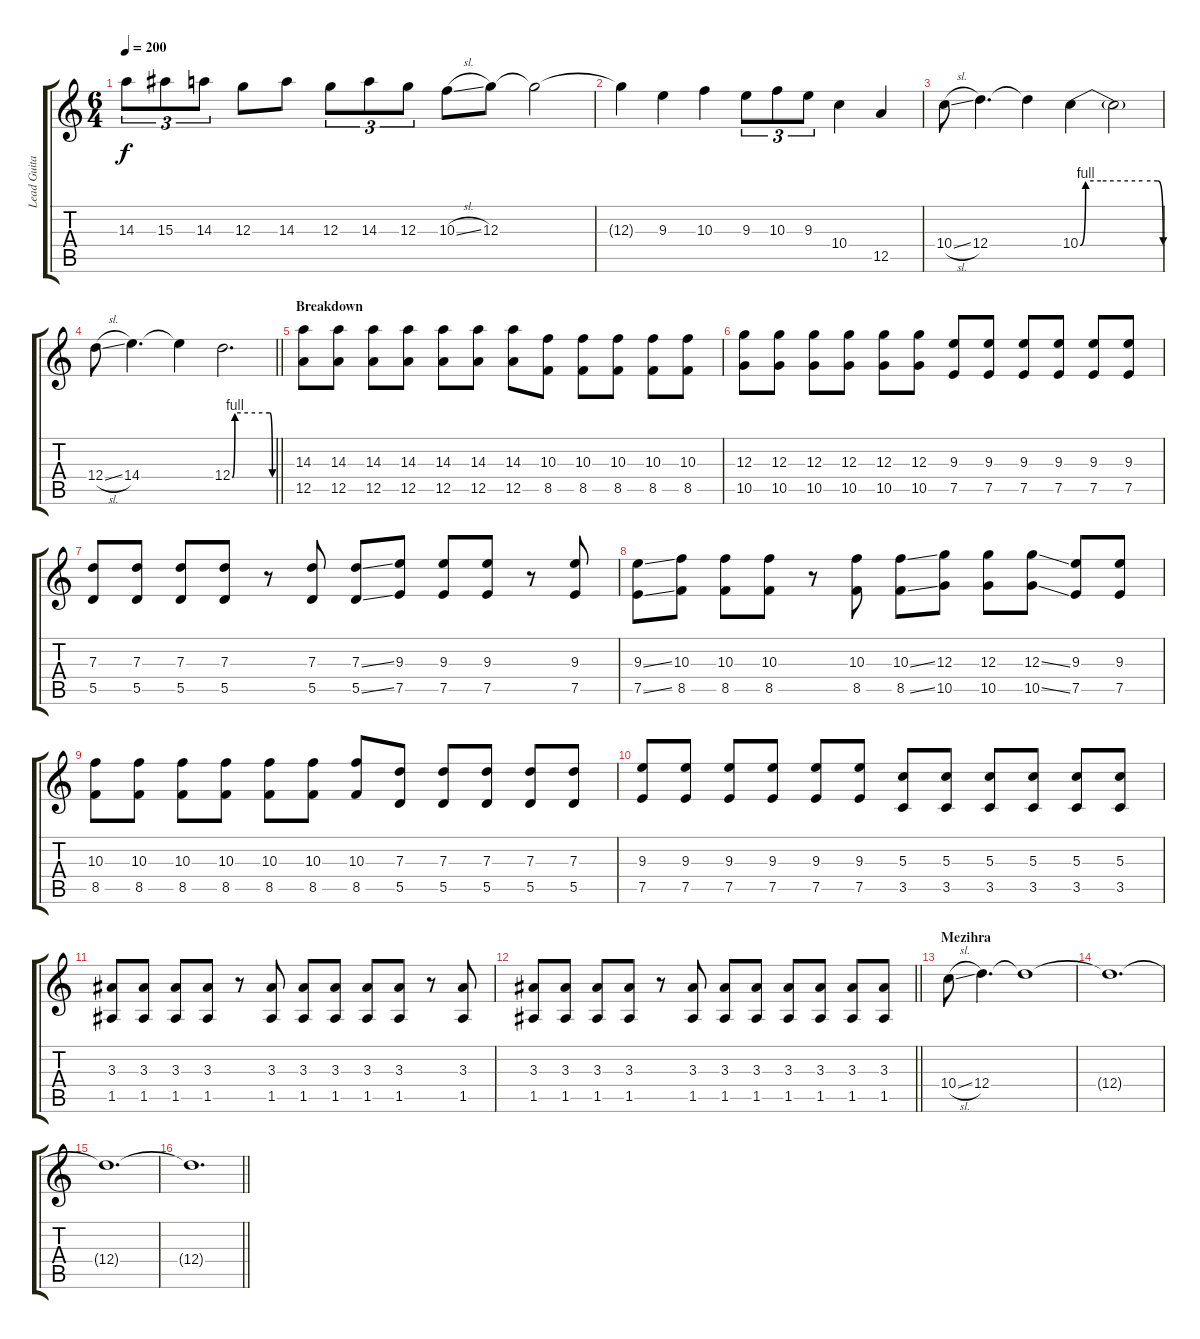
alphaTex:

\track ("Lead Guitar" "Lead Guita") {instrument distortionguitar}
\staff {score tabs}
\tuning (E4 B3 G3 D3 A2 D2) {hide}
\ts (6 4)
\tempo 200
\clef g2
\ks c
14.3.8{tu (3 2) dy f} 15.3.8{tu (3 2)} 14.3.8{tu (3 2)} 12.3.8 14.3.8 12.3.8{tu (3 2)} 14.3.8{tu (3 2)} 12.3.8{tu (3 2)} 10.3{sl}.8 12.3.8 12.3{t}.2 |
12.3{t}.4 9.3.4 10.3.4 9.3.8{tu (3 2)} 10.3.8{tu (3 2)} 9.3.8{tu (3 2)} 10.4.4 12.5.4 |
10.4{sl}.8 12.4.4{d} 12.4{t}.4 10.4{be (custom 0 0 4 4 15 4 45 4 56 4 60 0)}.4 10.4{t}.2 |
\barLineRight lightlight
12.4{sl}.8 14.4.4{d} 14.4{t}.4 12.4{be (custom 0 0 4 4 45 4 56 4 60 0)}.2{d} |
\section ("" "Breakdown")
(14.3 12.5).8 (14.3 12.5).8 (14.3 12.5).8 (14.3 12.5).8 (14.3 12.5).8 (14.3 12.5).8 (14.3 12.5).8 (10.3 8.5).8 (10.3 8.5).8 (10.3 8.5).8 (10.3 8.5).8 (10.3 8.5).8 |
(12.3 10.5).8 (12.3 10.5).8 (12.3 10.5).8 (12.3 10.5).8 (12.3 10.5).8 (12.3 10.5).8 (9.3 7.5).8 (9.3 7.5).8 (9.3 7.5).8 (9.3 7.5).8 (9.3 7.5).8 (9.3 7.5).8 |
(7.3 5.5).8 (7.3 5.5).8 (7.3 5.5).8 (7.3 5.5).8 r.8 (7.3 5.5).8 (7.3{ss} 5.5{ss}).8 (9.3 7.5).8 (9.3 7.5).8 (9.3 7.5).8 r.8 (9.3 7.5).8 |
(9.3{ss} 7.5{ss}).8 (10.3 8.5).8 (10.3 8.5).8 (10.3 8.5).8 r.8 (10.3 8.5).8 (10.3{ss} 8.5{ss}).8 (12.3 10.5).8 (12.3 10.5).8 (12.3{ss} 10.5{ss}).8 (9.3 7.5).8 (9.3 7.5).8 |
(10.3 8.5).8 (10.3 8.5).8 (10.3 8.5).8 (10.3 8.5).8 (10.3 8.5).8 (10.3 8.5).8 (10.3 8.5).8 (7.3 5.5).8 (7.3 5.5).8 (7.3 5.5).8 (7.3 5.5).8 (7.3 5.5).8 |
(9.3 7.5).8 (9.3 7.5).8 (9.3 7.5).8 (9.3 7.5).8 (9.3 7.5).8 (9.3 7.5).8 (5.3 3.5).8 (5.3 3.5).8 (5.3 3.5).8 (5.3 3.5).8 (5.3 3.5).8 (5.3 3.5).8 |
(3.3 1.5).8 (3.3 1.5).8 (3.3 1.5).8 (3.3 1.5).8 r.8 (3.3 1.5).8 (3.3 1.5).8 (3.3 1.5).8 (3.3 1.5).8 (3.3 1.5).8 r.8 (3.3 1.5).8 |
\barLineRight lightlight
(3.3 1.5).8 (3.3 1.5).8 (3.3 1.5).8 (3.3 1.5).8 r.8 (3.3 1.5).8 (3.3 1.5).8 (3.3 1.5).8 (3.3 1.5).8 (3.3 1.5).8 (3.3 1.5).8 (3.3 1.5).8 |
\section ("" "Mezihra")
10.4{sl}.8 12.4.4{d} 12.4{t}.1 |
12.4{t}.1{d volume 4} |
12.4{t}.1{d} |
\barLineRight lightlight
12.4{t}.1{d}
